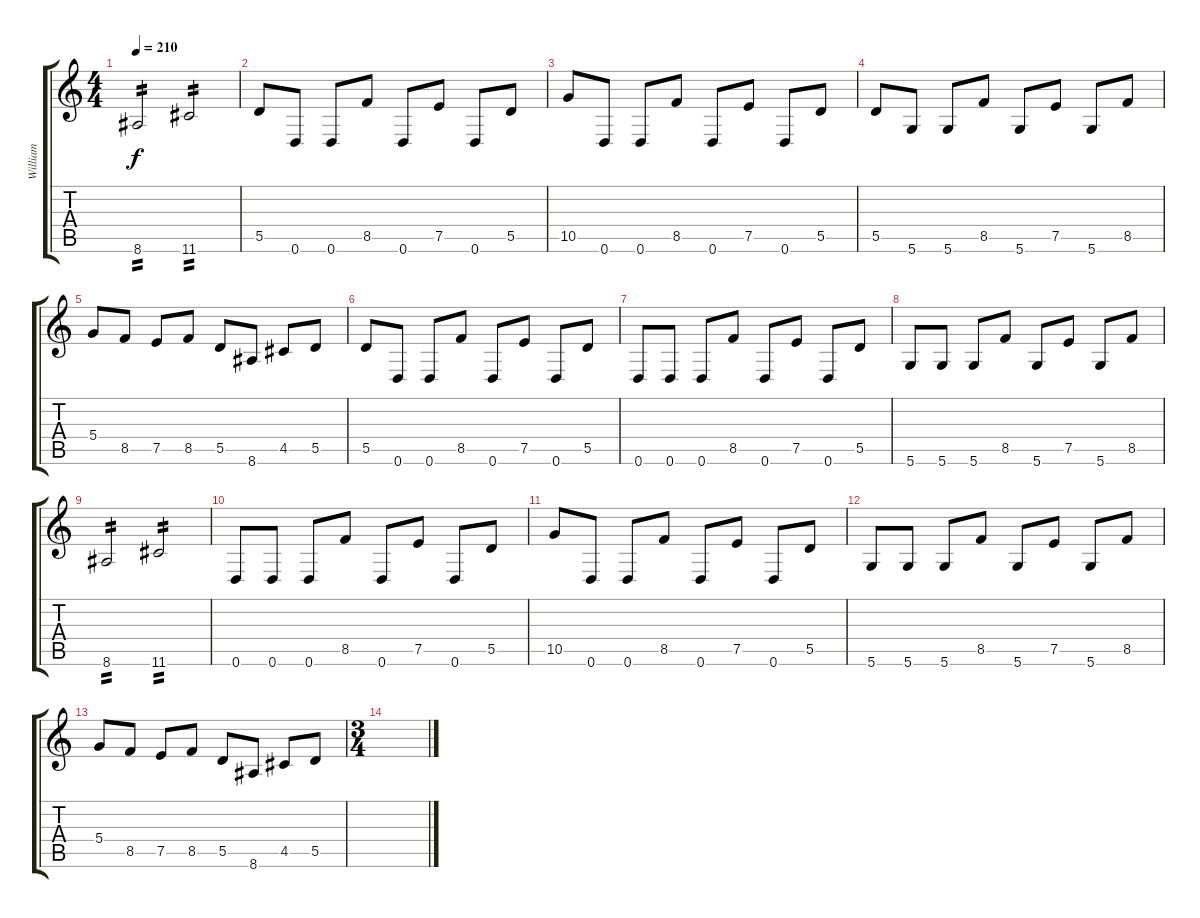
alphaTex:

\track ("William" "William") {instrument distortionguitar}
\staff {score tabs}
\tuning (E4 B3 G3 D3 A2 D2) {hide}
\ts (4 4)
\tempo 210
\clef g2
\ks c
8.6.2{tp 2 dy f} 11.6.2{tp 2} |
5.5.8 0.6.8 0.6.8 8.5.8 0.6.8 7.5.8 0.6.8 5.5.8 |
10.5.8 0.6.8 0.6.8 8.5.8 0.6.8 7.5.8 0.6.8 5.5.8 |
5.5.8 5.6.8 5.6.8 8.5.8 5.6.8 7.5.8 5.6.8 8.5.8 |
5.4.8 8.5.8 7.5.8 8.5.8 5.5.8 8.6.8 4.5.8 5.5.8 |
5.5.8 0.6.8 0.6.8 8.5.8 0.6.8 7.5.8 0.6.8 5.5.8 |
0.6.8 0.6.8 0.6.8 8.5.8 0.6.8 7.5.8 0.6.8 5.5.8 |
5.6.8 5.6.8 5.6.8 8.5.8 5.6.8 7.5.8 5.6.8 8.5.8 |
8.6.2{tp 2} 11.6.2{tp 2} |
0.6.8 0.6.8 0.6.8 8.5.8 0.6.8 7.5.8 0.6.8 5.5.8 |
10.5.8 0.6.8 0.6.8 8.5.8 0.6.8 7.5.8 0.6.8 5.5.8 |
5.6.8 5.6.8 5.6.8 8.5.8 5.6.8 7.5.8 5.6.8 8.5.8 |
5.4.8 8.5.8 7.5.8 8.5.8 5.5.8 8.6.8 4.5.8 5.5.8 |
\ts (3 4)
